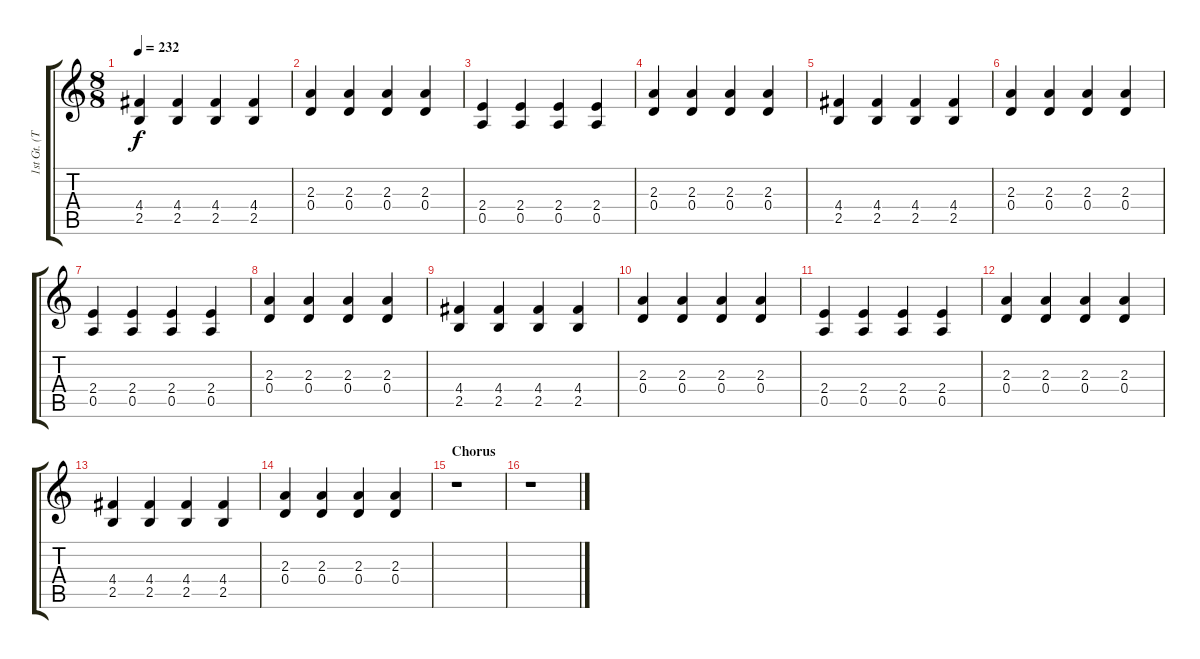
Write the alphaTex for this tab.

\track ("1st Gt. (Tom)" "1st Gt. (T") {instrument distortionguitar}
\staff {score tabs}
\tuning (E4 B3 G3 D3 A2 E2) {hide}
\ts (8 8)
\tempo 232
\clef g2
\ks c
(4.4 2.5).4{dy f} (4.4 2.5).4 (4.4 2.5).4 (4.4 2.5).4 |
(2.3 0.4).4 (2.3 0.4).4 (2.3 0.4).4 (2.3 0.4).4 |
(2.4 0.5).4 (2.4 0.5).4 (2.4 0.5).4 (2.4 0.5).4 |
(2.3 0.4).4 (2.3 0.4).4 (2.3 0.4).4 (2.3 0.4).4 |
(4.4 2.5).4 (4.4 2.5).4 (4.4 2.5).4 (4.4 2.5).4 |
(2.3 0.4).4 (2.3 0.4).4 (2.3 0.4).4 (2.3 0.4).4 |
(2.4 0.5).4 (2.4 0.5).4 (2.4 0.5).4 (2.4 0.5).4 |
(2.3 0.4).4 (2.3 0.4).4 (2.3 0.4).4 (2.3 0.4).4 |
(4.4 2.5).4 (4.4 2.5).4 (4.4 2.5).4 (4.4 2.5).4 |
(2.3 0.4).4 (2.3 0.4).4 (2.3 0.4).4 (2.3 0.4).4 |
(2.4 0.5).4 (2.4 0.5).4 (2.4 0.5).4 (2.4 0.5).4 |
(2.3 0.4).4 (2.3 0.4).4 (2.3 0.4).4 (2.3 0.4).4 |
(4.4 2.5).4 (4.4 2.5).4 (4.4 2.5).4 (4.4 2.5).4 |
(2.3 0.4).4 (2.3 0.4).4 (2.3 0.4).4 (2.3 0.4).4 |
\section ("" "Chorus")
r.1 |
r.1
